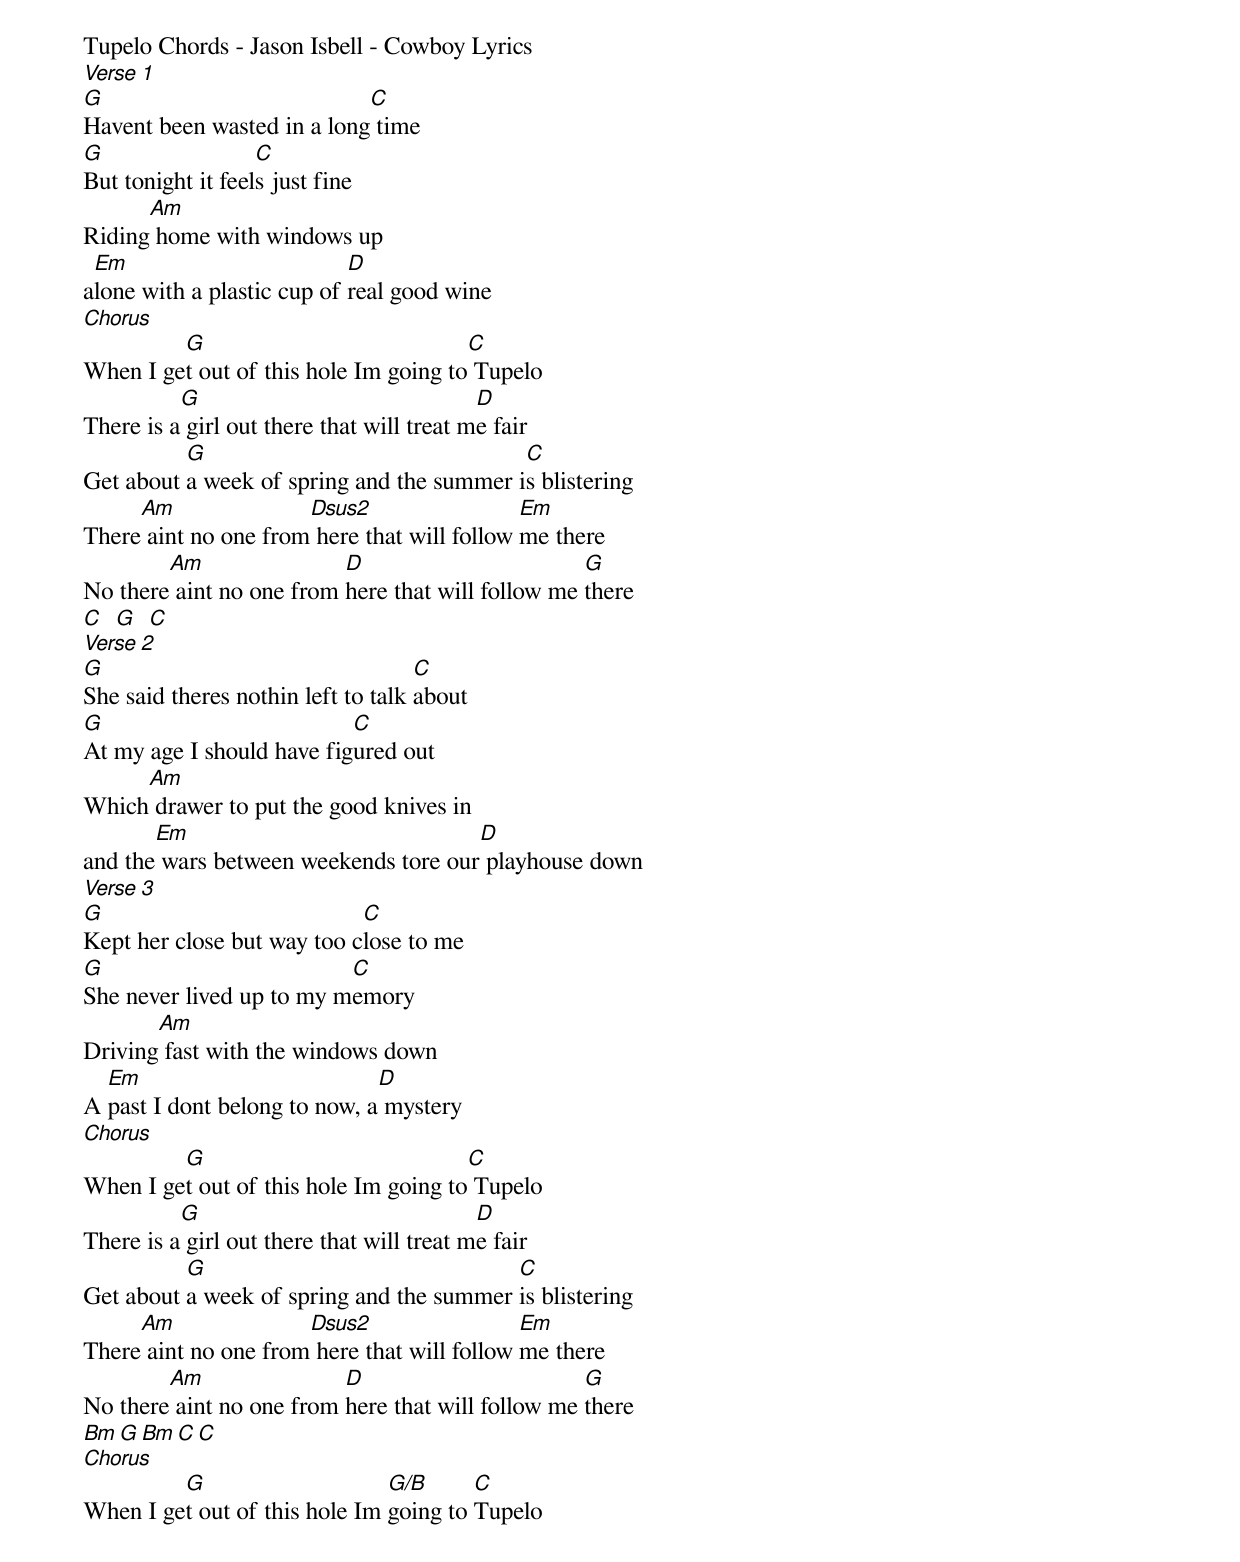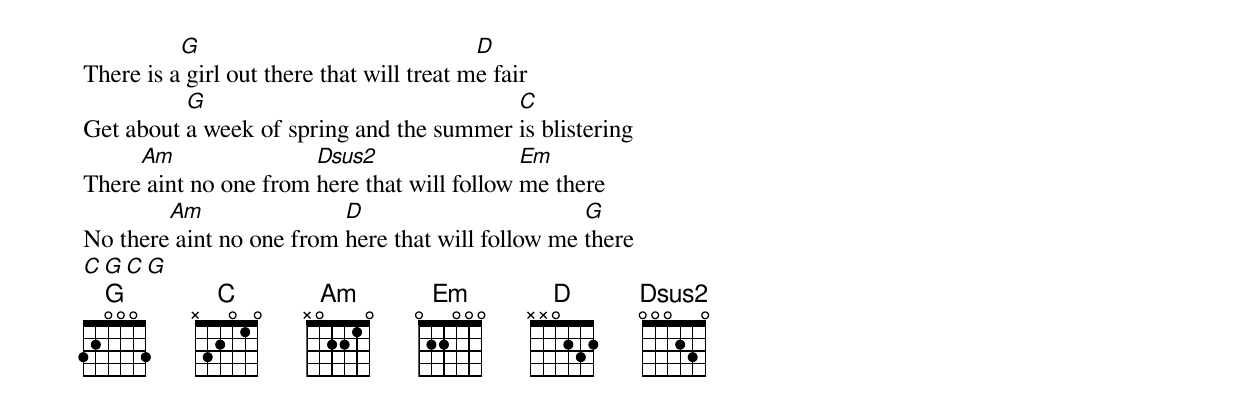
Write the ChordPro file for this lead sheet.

Tupelo Chords - Jason Isbell - Cowboy Lyrics
[Verse 1]
[G]Havent been wasted in a long[C] time
[G]But tonight it feel[C]s just fine
Riding[Am] home with windows up
a[Em]lone with a plastic cup of [D]real good wine
[Chorus]
When I ge[G]t out of this hole Im going to[C] Tupelo
There is a[G] girl out there that will treat m[D]e fair
Get about [G]a week of spring and the summer i[C]s blistering
There[Am] aint no one from[Dsus2] here that will follow [Em]me there
No there[Am] aint no one from [D]here that will follow me [G]there
[C   G   C]
[Verse 2]
[G]She said theres nothin left to talk [C]about
[G]At my age I should have fig[C]ured out
Which[Am] drawer to put the good knives in
and the[Em] wars between weekends tore our[D] playhouse down
[Verse 3]
[G]Kept her close but way too c[C]lose to me
[G]She never lived up to my m[C]emory
Driving[Am] fast with the windows down
A [Em]past I dont belong to now, a[D] mystery
[Chorus]
When I ge[G]t out of this hole Im going to[C] Tupelo
There is a[G] girl out there that will treat m[D]e fair
Get about [G]a week of spring and the summer [C]is blistering
There[Am] aint no one from[Dsus2] here that will follow [Em]me there
No there[Am] aint no one from [D]here that will follow me [G]there
[Bm G][Bm C C]
[Chorus]
When I ge[G]t out of this hole Im [G/B]going to [C]Tupelo
There is a[G] girl out there that will treat m[D]e fair
Get about [G]a week of spring and the summer [C]is blistering
There[Am] aint no one from [Dsus2]here that will follow [Em]me there
No there[Am] aint no one from [D]here that will follow me [G]there
[C G][C G]
